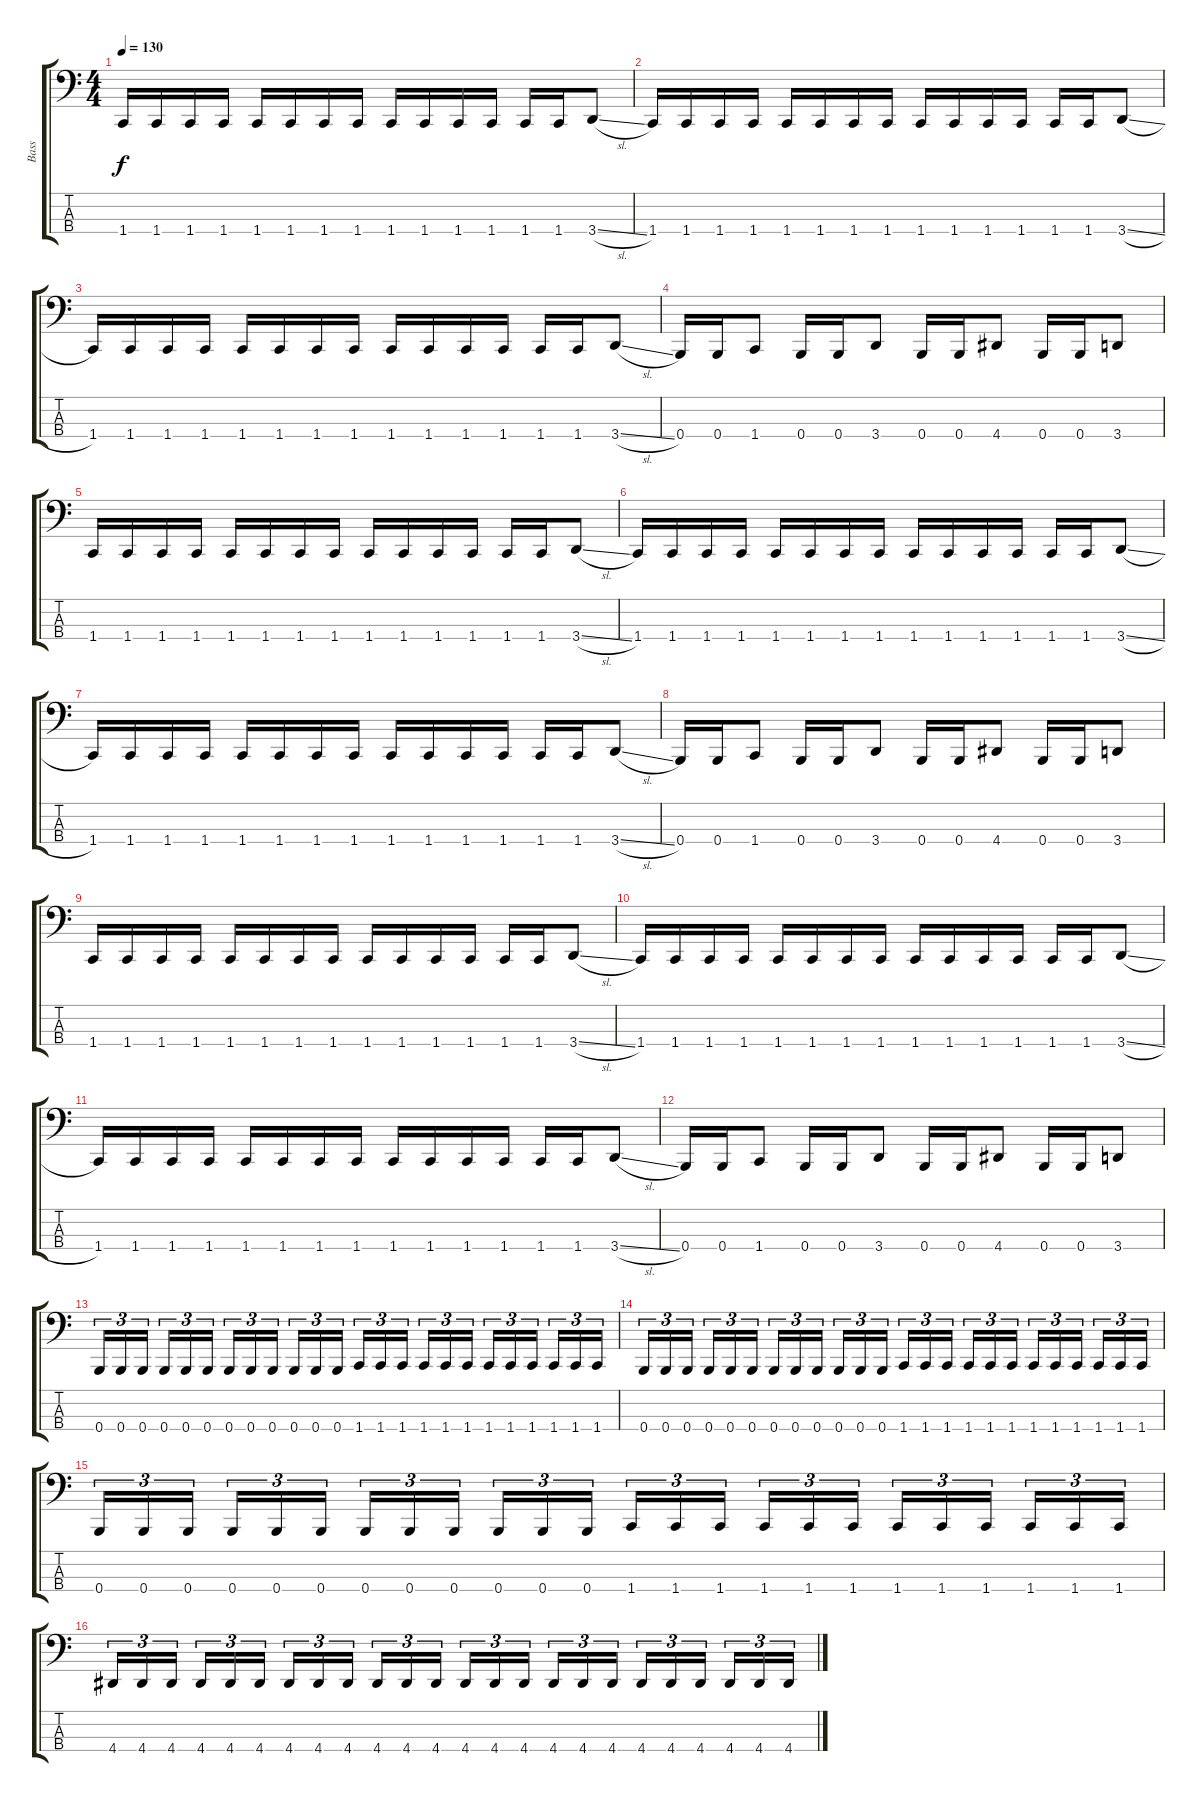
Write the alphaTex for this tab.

\track ("Bass" "Bass") {instrument electricbasspick}
\staff {score tabs}
\tuning (E2 B1 Ab1 B0) {hide}
\ts (4 4)
\tempo 130
\clef f4
\ks c
1.4.16{dy f} 1.4.16 1.4.16 1.4.16 1.4.16 1.4.16 1.4.16 1.4.16 1.4.16 1.4.16 1.4.16 1.4.16 1.4.16 1.4.16 3.4{sl}.8 |
1.4.16 1.4.16 1.4.16 1.4.16 1.4.16 1.4.16 1.4.16 1.4.16 1.4.16 1.4.16 1.4.16 1.4.16 1.4.16 1.4.16 3.4{sl}.8 |
1.4.16 1.4.16 1.4.16 1.4.16 1.4.16 1.4.16 1.4.16 1.4.16 1.4.16 1.4.16 1.4.16 1.4.16 1.4.16 1.4.16 3.4{sl}.8 |
0.4.16 0.4.16 1.4.8 0.4.16 0.4.16 3.4.8 0.4.16 0.4.16 4.4.8 0.4.16 0.4.16 3.4.8 |
1.4.16 1.4.16 1.4.16 1.4.16 1.4.16 1.4.16 1.4.16 1.4.16 1.4.16 1.4.16 1.4.16 1.4.16 1.4.16 1.4.16 3.4{sl}.8 |
1.4.16 1.4.16 1.4.16 1.4.16 1.4.16 1.4.16 1.4.16 1.4.16 1.4.16 1.4.16 1.4.16 1.4.16 1.4.16 1.4.16 3.4{sl}.8 |
1.4.16 1.4.16 1.4.16 1.4.16 1.4.16 1.4.16 1.4.16 1.4.16 1.4.16 1.4.16 1.4.16 1.4.16 1.4.16 1.4.16 3.4{sl}.8 |
0.4.16 0.4.16 1.4.8 0.4.16 0.4.16 3.4.8 0.4.16 0.4.16 4.4.8 0.4.16 0.4.16 3.4.8 |
1.4.16 1.4.16 1.4.16 1.4.16 1.4.16 1.4.16 1.4.16 1.4.16 1.4.16 1.4.16 1.4.16 1.4.16 1.4.16 1.4.16 3.4{sl}.8 |
1.4.16 1.4.16 1.4.16 1.4.16 1.4.16 1.4.16 1.4.16 1.4.16 1.4.16 1.4.16 1.4.16 1.4.16 1.4.16 1.4.16 3.4{sl}.8 |
1.4.16 1.4.16 1.4.16 1.4.16 1.4.16 1.4.16 1.4.16 1.4.16 1.4.16 1.4.16 1.4.16 1.4.16 1.4.16 1.4.16 3.4{sl}.8 |
0.4.16 0.4.16 1.4.8 0.4.16 0.4.16 3.4.8 0.4.16 0.4.16 4.4.8 0.4.16 0.4.16 3.4.8 |
0.4.16{tu (3 2)} 0.4.16{tu (3 2)} 0.4.16{tu (3 2) beam splitsecondary} 0.4.16{tu (3 2)} 0.4.16{tu (3 2)} 0.4.16{tu (3 2)} 0.4.16{tu (3 2)} 0.4.16{tu (3 2)} 0.4.16{tu (3 2) beam splitsecondary} 0.4.16{tu (3 2)} 0.4.16{tu (3 2)} 0.4.16{tu (3 2)} 1.4.16{tu (3 2)} 1.4.16{tu (3 2)} 1.4.16{tu (3 2) beam splitsecondary} 1.4.16{tu (3 2)} 1.4.16{tu (3 2)} 1.4.16{tu (3 2)} 1.4.16{tu (3 2)} 1.4.16{tu (3 2)} 1.4.16{tu (3 2) beam splitsecondary} 1.4.16{tu (3 2)} 1.4.16{tu (3 2)} 1.4.16{tu (3 2)} |
0.4.16{tu (3 2)} 0.4.16{tu (3 2)} 0.4.16{tu (3 2) beam splitsecondary} 0.4.16{tu (3 2)} 0.4.16{tu (3 2)} 0.4.16{tu (3 2)} 0.4.16{tu (3 2)} 0.4.16{tu (3 2)} 0.4.16{tu (3 2) beam splitsecondary} 0.4.16{tu (3 2)} 0.4.16{tu (3 2)} 0.4.16{tu (3 2)} 1.4.16{tu (3 2)} 1.4.16{tu (3 2)} 1.4.16{tu (3 2) beam splitsecondary} 1.4.16{tu (3 2)} 1.4.16{tu (3 2)} 1.4.16{tu (3 2)} 1.4.16{tu (3 2)} 1.4.16{tu (3 2)} 1.4.16{tu (3 2) beam splitsecondary} 1.4.16{tu (3 2)} 1.4.16{tu (3 2)} 1.4.16{tu (3 2)} |
0.4.16{tu (3 2)} 0.4.16{tu (3 2)} 0.4.16{tu (3 2) beam splitsecondary} 0.4.16{tu (3 2)} 0.4.16{tu (3 2)} 0.4.16{tu (3 2)} 0.4.16{tu (3 2)} 0.4.16{tu (3 2)} 0.4.16{tu (3 2) beam splitsecondary} 0.4.16{tu (3 2)} 0.4.16{tu (3 2)} 0.4.16{tu (3 2)} 1.4.16{tu (3 2)} 1.4.16{tu (3 2)} 1.4.16{tu (3 2) beam splitsecondary} 1.4.16{tu (3 2)} 1.4.16{tu (3 2)} 1.4.16{tu (3 2)} 1.4.16{tu (3 2)} 1.4.16{tu (3 2)} 1.4.16{tu (3 2) beam splitsecondary} 1.4.16{tu (3 2)} 1.4.16{tu (3 2)} 1.4.16{tu (3 2)} |
4.4.16{tu (3 2)} 4.4.16{tu (3 2)} 4.4.16{tu (3 2) beam splitsecondary} 4.4.16{tu (3 2)} 4.4.16{tu (3 2)} 4.4.16{tu (3 2)} 4.4.16{tu (3 2)} 4.4.16{tu (3 2)} 4.4.16{tu (3 2) beam splitsecondary} 4.4.16{tu (3 2)} 4.4.16{tu (3 2)} 4.4.16{tu (3 2)} 4.4.16{tu (3 2)} 4.4.16{tu (3 2)} 4.4.16{tu (3 2) beam splitsecondary} 4.4.16{tu (3 2)} 4.4.16{tu (3 2)} 4.4.16{tu (3 2)} 4.4.16{tu (3 2)} 4.4.16{tu (3 2)} 4.4.16{tu (3 2) beam splitsecondary} 4.4.16{tu (3 2)} 4.4.16{tu (3 2)} 4.4.16{tu (3 2)}
